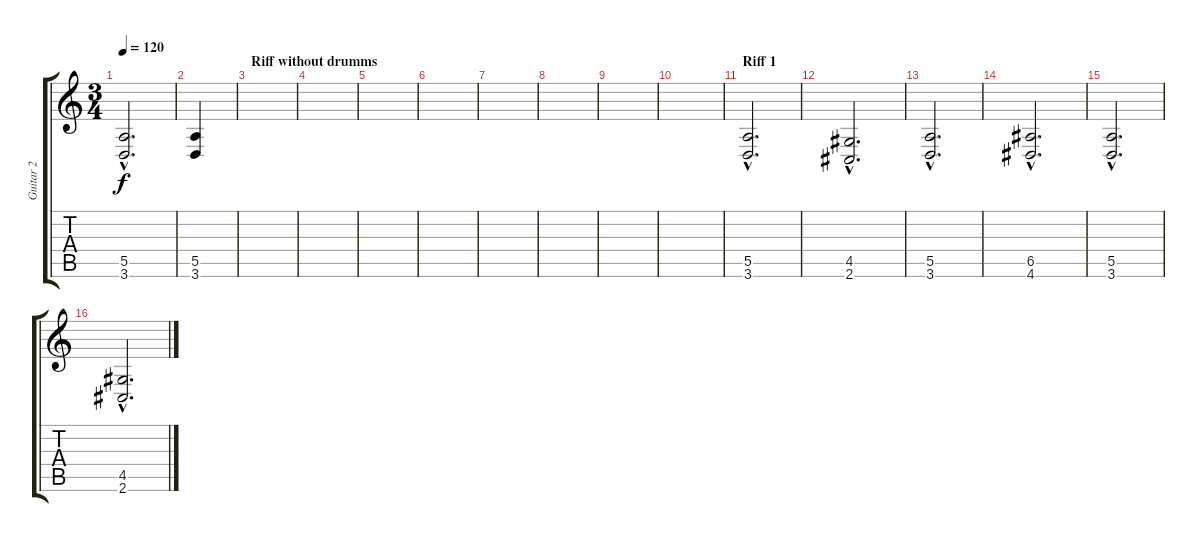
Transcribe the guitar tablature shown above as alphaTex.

\track ("Guitar 2" "Guitar 2") {instrument overdrivenguitar}
\staff {score tabs}
\tuning (B3 Gb3 D3 A2 E2 B1) {hide}
\ts (3 4)
\tempo 120
\clef g2
\ks c
(5.5{hac} 3.6{hac}).2{d dy f} |
(5.5 3.6).4 |
\section ("" "Riff without drumms")
|
|
|
|
|
|
|
|
\section ("" "Riff 1")
(5.5{hac} 3.6{hac}).2{d} |
(4.5{hac} 2.6{hac}).2{d} |
(5.5{hac} 3.6{hac}).2{d} |
(6.5{hac} 4.6{hac}).2{d} |
(5.5{hac} 3.6{hac}).2{d} |
(4.5{hac} 2.6{hac}).2{d}
